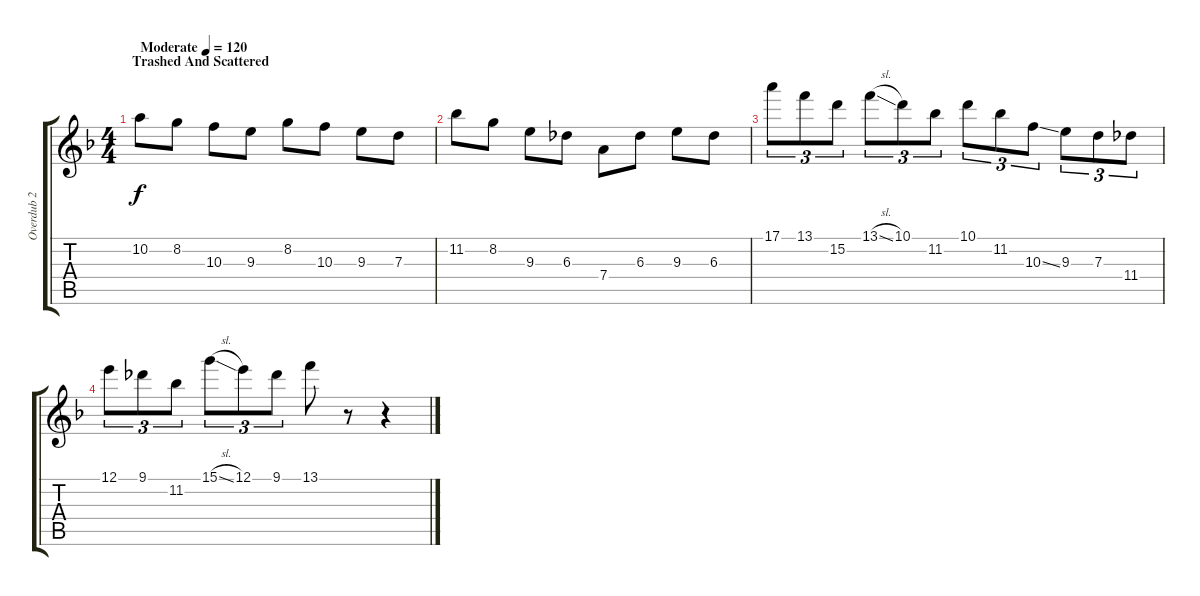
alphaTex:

\track ("Overdub 2" "Overdub 2") {instrument distortionguitar}
\staff {score tabs}
\tuning (E4 B3 G3 D3 A2 D2) {hide}
\ts (4 4)
\section ("" "Trashed And Scattered")
\tempo (120 "Moderate")
\tempo 174
\tempo (120 "Moderate")
\clef g2
\ks f
10.2.8{dy f instrument distortionguitar} 8.2.8 10.3.8 9.3.8 8.2.8 10.3.8 9.3.8 7.3.8 |
11.2.8 8.2.8 9.3.8 6.3.8 7.4.8 6.3.8 9.3.8 6.3.8 |
17.1.8{tu (3 2)} 13.1.8{tu (3 2)} 15.2.8{tu (3 2)} 13.1{sl}.8{tu (3 2)} 10.1.8{tu (3 2)} 11.2.8{tu (3 2)} 10.1.8{tu (3 2)} 11.2.8{tu (3 2)} 10.3{ss}.8{tu (3 2)} 9.3.8{tu (3 2)} 7.3.8{tu (3 2)} 11.4.8{tu (3 2)} |
12.1.8{tu (3 2)} 9.1.8{tu (3 2)} 11.2.8{tu (3 2)} 15.1{sl}.8{tu (3 2)} 12.1.8{tu (3 2)} 9.1.8{tu (3 2)} 13.1.8 r.8 r.4
